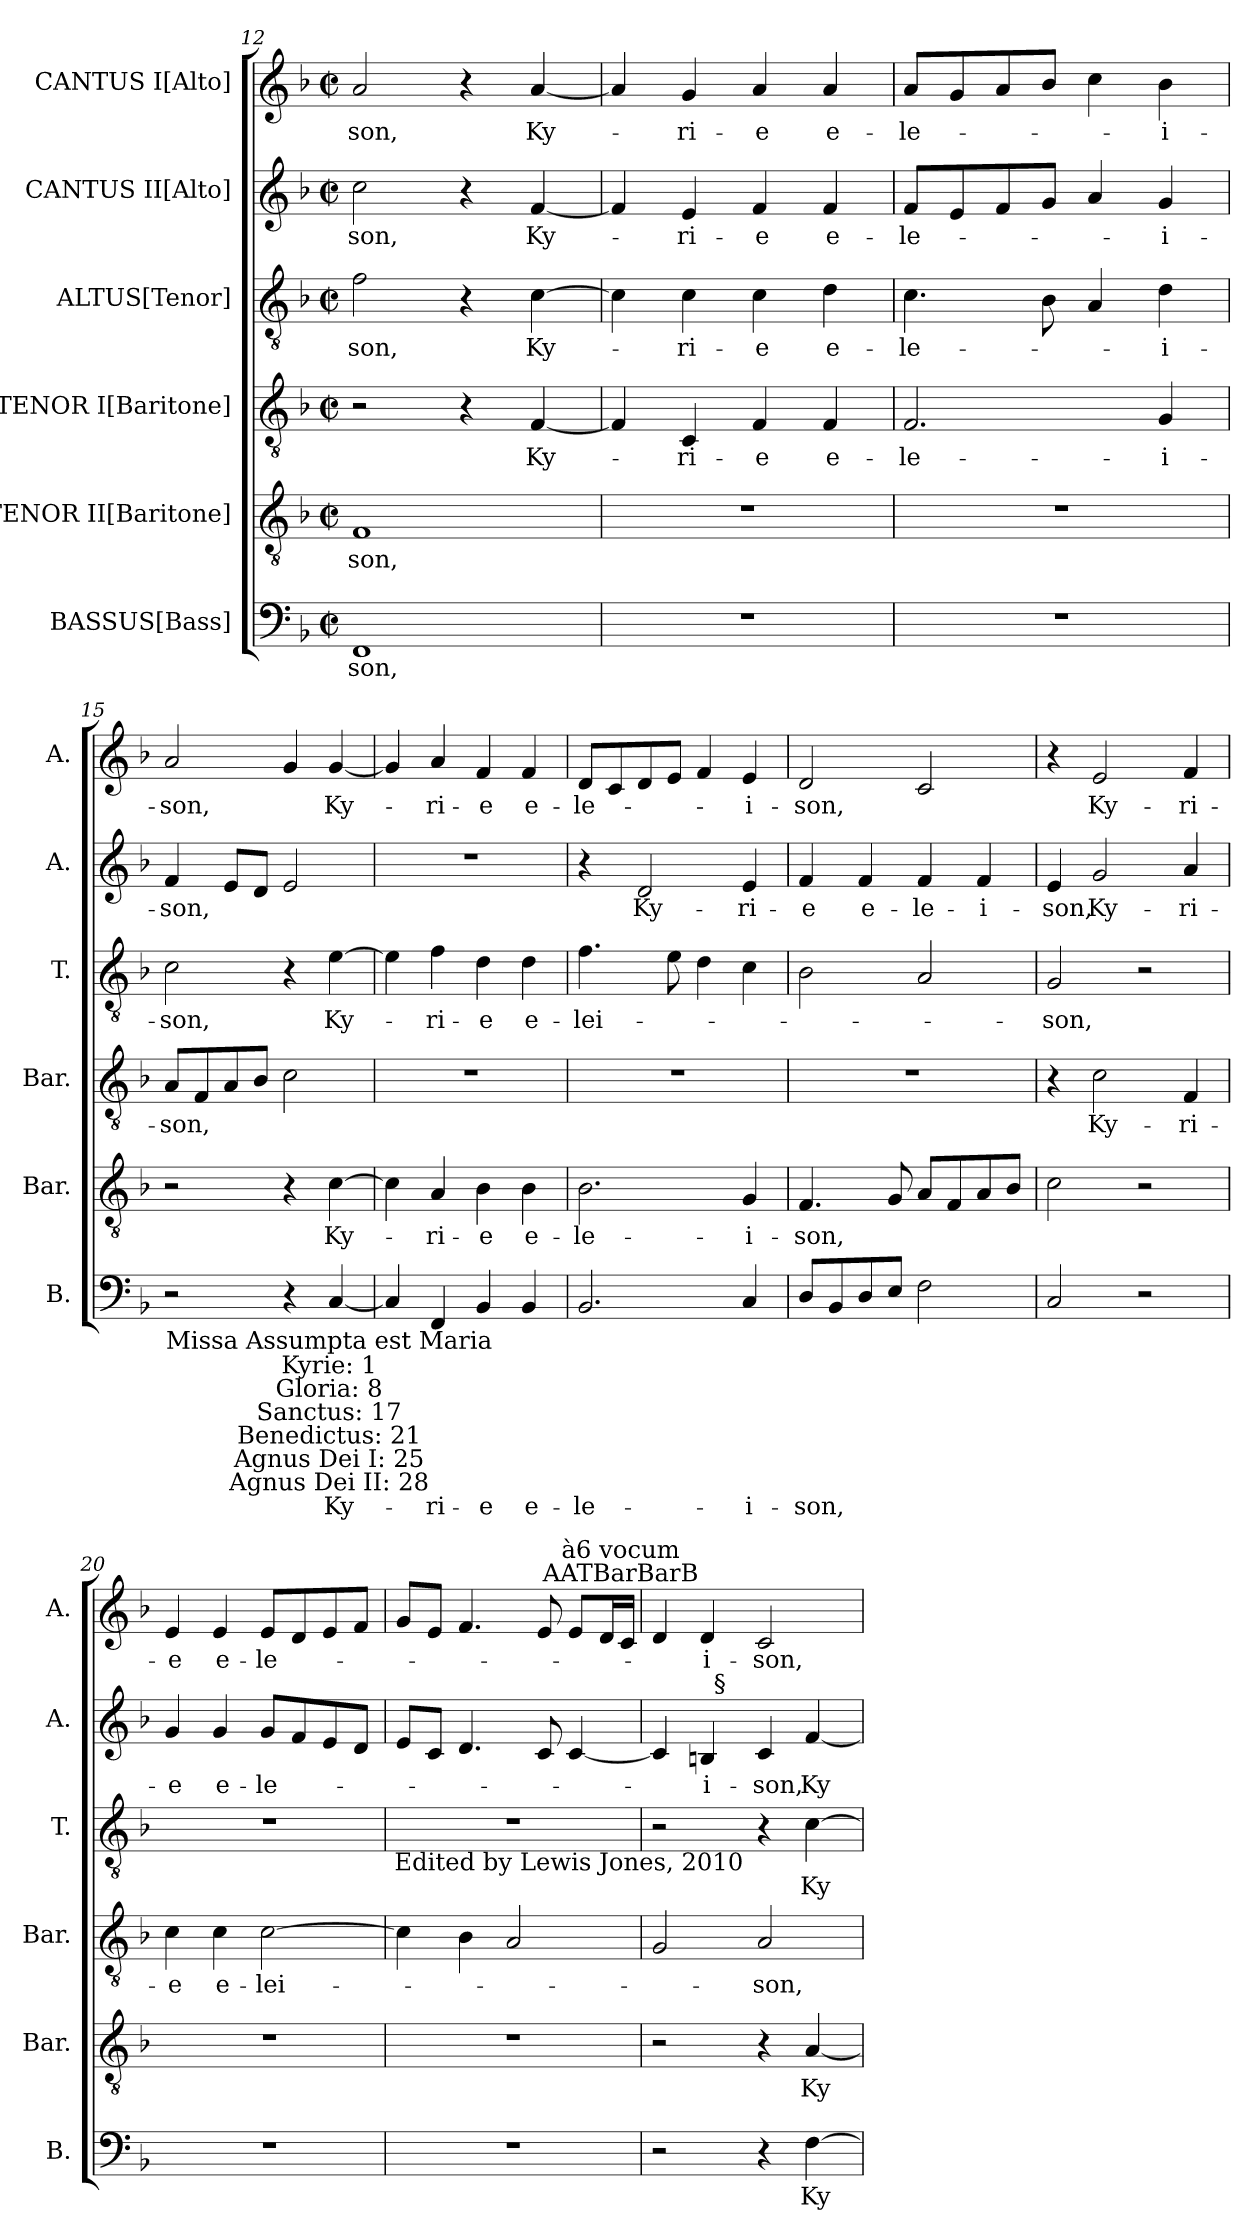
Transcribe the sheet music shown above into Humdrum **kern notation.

**kern	**text	**kern	**text	**kern	**text	**kern	**text	**kern	**text	**kern	**text
*part6	*part6	*part5	*part5	*part4	*part4	*part3	*part3	*part2	*part2	*part1	*part1
*staff6	*staff6	*staff5	*staff5	*staff4	*staff4	*staff3	*staff3	*staff2	*staff2	*staff1	*staff1
*I"BASSUS[Bass]	*	*I"TENOR II[Baritone]	*	*I"TENOR I[Baritone]	*	*I"ALTUS[Tenor]	*	*I"CANTUS II[Alto]	*	*I"CANTUS I[Alto]	*
*I'B.	*	*I'Bar.	*	*I'Bar.	*	*I'T.	*	*I'A.	*	*I'A.	*
*clefF4	*	*clefGv2	*	*clefGv2	*	*clefGv2	*	*clefG2	*	*clefG2	*
*	*	*ITrd7c12	*	*ITrd7c12	*	*ITrd7c12	*	*	*	*	*
*k[b-]	*	*k[b-]	*	*k[b-]	*	*k[b-]	*	*k[b-]	*	*k[b-]	*
*F:	*	*F:	*	*F:	*	*F:	*	*F:	*	*F:	*
*M2/2	*	*M2/2	*	*M2/2	*	*M2/2	*	*M2/2	*	*M2/2	*
*met(c|)	*	*met(c|)	*	*met(c|)	*	*met(c|)	*	*met(c|)	*	*met(c|)	*
=12	=12	=12	=12	=12	=12	=12	=12	=12	=12	=12	=12
!	!LO:LY:b	!	!LO:LY:b	!	!	!	!LO:LY:b	!	!LO:LY:b	!	!LO:LY:b
1FF	-son,	1FF	-son,	2r	.	2F\	-son,	2cc\	-son,	2a/	-son,
.	.	.	.	4r	.	4r	.	4r	.	4r	.
!	!	!	!	!	!LO:LY:b	!	!LO:LY:b	!	!LO:LY:b	!	!LO:LY:b
.	.	.	.	[<4FF/	Ky-	[>4C\	Ky-	[<4f/	Ky-	[<4a/	Ky-
!!LO:PB:g=z
=13	=13	=13	=13	=13	=13	=13	=13	=13	=13	=13	=13
1r	.	1r	.	4FF/]	.	4C\]	.	4f/]	.	4a/]	.
!	!	!	!	!	!LO:LY:b	!	!LO:LY:b	!	!LO:LY:b	!	!LO:LY:b
.	.	.	.	4CC/	-ri-	4C\	-ri-	4e/	-ri-	4g/	-ri-
!	!	!	!	!	!LO:LY:b	!	!LO:LY:b	!	!LO:LY:b	!	!LO:LY:b
.	.	.	.	4FF/	-e	4C\	-e	4f/	-e	4a/	-e
!	!	!	!	!	!LO:LY:b	!	!LO:LY:b	!	!LO:LY:b	!	!LO:LY:b
.	.	.	.	4FF/	e-	4D\	e-	4f/	e-	4a/	e-
=14	=14	=14	=14	=14	=14	=14	=14	=14	=14	=14	=14
!	!	!	!	!	!LO:LY:b	!	!LO:LY:b	!	!LO:LY:b	!	!LO:LY:b
1r	.	1r	.	2.FF/	-le-	4.C\	-le-	8f/L	-le-	8a/L	-le-
.	.	.	.	.	.	.	.	8e/	.	8g/	.
.	.	.	.	.	.	.	.	8f/	.	8a/	.
.	.	.	.	.	.	8BB-\	.	8g/J	.	8b-/J	.
.	.	.	.	.	.	4AA/	.	4a/	.	4cc\	.
!	!	!	!	!	!LO:LY:b	!	!LO:LY:b	!	!LO:LY:b	!	!LO:LY:b
.	.	.	.	4GG/	-i-	4D\	-i-	4g/	-i-	4b-\	-i-
=15	=15	=15	=15	=15	=15	=15	=15	=15	=15	=15	=15
!	!	!	!	!	!LO:LY:b	!	!LO:LY:b	!	!LO:LY:b	!	!LO:LY:b
2r	.	2r	.	8AA/L	-son,	2C\	-son,	4f/	-son,	2a/	-son,
.	.	.	.	8FF/	.	.	.	.	.	.	.
.	.	.	.	8AA/	.	.	.	8e/L	.	.	.
.	.	.	.	8BB-/J	.	.	.	8d/J	.	.	.
4r	.	4r	.	2C\	.	4r	.	2e/	.	4g/	.
!LO:TX:b:cj:t=Missa Assumpta est Maria	!	!	!	!	!	!	!	!	!	!	!
!LO:TX:b:cj:t=Kyrie&colon;                                                    1\nGloria&colon;                                                   8\nSanctus&colon;                                              17\nBenedictus&colon;                                         21\nAgnus Dei I&colon;                                       25\nAgnus Dei II&colon;                                      28	!	!	!	!	!	!	!	!	!	!	!
!	!LO:LY:b	!	!LO:LY:b	!	!	!	!LO:LY:b	!	!	!	!LO:LY:b
[<4C/	Ky-	[>4C\	Ky-	.	.	[>4E\	Ky-	.	.	[<4g/	Ky-
=16	=16	=16	=16	=16	=16	=16	=16	=16	=16	=16	=16
4C/]	.	4C\]	.	1r	.	4E\]	.	1r	.	4g/]	.
!	!LO:LY:b	!	!LO:LY:b	!	!	!	!LO:LY:b	!	!	!	!LO:LY:b
4FF/	-ri-	4AA/	-ri-	.	.	4F\	-ri-	.	.	4a/	-ri-
!	!LO:LY:b	!	!LO:LY:b	!	!	!	!LO:LY:b	!	!	!	!LO:LY:b
4BB-/	-e	4BB-\	-e	.	.	4D\	-e	.	.	4f/	-e
!	!LO:LY:b	!	!LO:LY:b	!	!	!	!LO:LY:b	!	!	!	!LO:LY:b
4BB-/	e-	4BB-\	e-	.	.	4D\	e-	.	.	4f/	e-
=17	=17	=17	=17	=17	=17	=17	=17	=17	=17	=17	=17
!	!LO:LY:b	!	!LO:LY:b	!	!	!	!LO:LY:b	!	!	!	!LO:LY:b
2.BB-/	-le-	2.BB-\	-le-	1r	.	4.F\	-lei-	4r	.	8d/L	-le-
.	.	.	.	.	.	.	.	.	.	8c/	.
!	!	!	!	!	!	!	!	!	!LO:LY:b	!	!
.	.	.	.	.	.	.	.	2d/	Ky-	8d/	.
.	.	.	.	.	.	8E\	.	.	.	8e/J	.
.	.	.	.	.	.	4D\	.	.	.	4f/	.
!	!LO:LY:b	!	!LO:LY:b	!	!	!	!	!	!LO:LY:b	!	!LO:LY:b
4C/	-i-	4GG/	-i-	.	.	4C\	.	4e/	-ri-	4e/	-i-
=18	=18	=18	=18	=18	=18	=18	=18	=18	=18	=18	=18
!	!LO:LY:b	!	!LO:LY:b	!	!	!	!	!	!LO:LY:b	!	!LO:LY:b
8D/L	-son,	4.FF/	-son,	1r	.	2BB-\	.	4f/	-e	2d/	-son,
8BB-/	.	.	.	.	.	.	.	.	.	.	.
!	!	!	!	!	!	!	!	!	!LO:LY:b	!	!
8D/	.	.	.	.	.	.	.	4f/	e-	.	.
8E/J	.	8GG/	.	.	.	.	.	.	.	.	.
!	!	!	!	!	!	!	!	!	!LO:LY:b	!	!
2F\	.	8AA/L	.	.	.	2AA/	.	4f/	-le-	2c/	.
.	.	8FF/	.	.	.	.	.	.	.	.	.
!	!	!	!	!	!	!	!	!	!LO:LY:b	!	!
.	.	8AA/	.	.	.	.	.	4f/	-i-	.	.
.	.	8BB-/J	.	.	.	.	.	.	.	.	.
!!LO:LB:g=z
=19	=19	=19	=19	=19	=19	=19	=19	=19	=19	=19	=19
!	!	!	!	!	!	!	!LO:LY:b	!	!LO:LY:b	!	!
2C/	.	2C\	.	4r	.	2GG/	-son,	4e/	-son,	4r	.
!	!	!	!	!	!LO:LY:b	!	!	!	!LO:LY:b	!	!LO:LY:b
.	.	.	.	2C\	Ky-	.	.	2g/	Ky-	2e/	Ky-
2r	.	2r	.	.	.	2r	.	.	.	.	.
!	!	!	!	!	!LO:LY:b	!	!	!	!LO:LY:b	!	!LO:LY:b
.	.	.	.	4FF/	-ri-	.	.	4a/	-ri-	4f/	-ri-
=20	=20	=20	=20	=20	=20	=20	=20	=20	=20	=20	=20
!	!	!	!	!	!LO:LY:b	!	!	!	!LO:LY:b	!	!LO:LY:b
1r	.	1r	.	4C\	-e	1r	.	4g/	-e	4e/	-e
!	!	!	!	!	!LO:LY:b	!	!	!	!LO:LY:b	!	!LO:LY:b
.	.	.	.	4C\	e-	.	.	4g/	e-	4e/	e-
!	!	!	!	!	!LO:LY:b	!	!	!	!LO:LY:b	!	!LO:LY:b
.	.	.	.	[>2C\	-lei-	.	.	8g/L	-le-	8e/L	-le-
.	.	.	.	.	.	.	.	8f/	.	8d/	.
.	.	.	.	.	.	.	.	8e/	.	8e/	.
.	.	.	.	.	.	.	.	8d/J	.	8f/J	.
=21	=21	=21	=21	=21	=21	=21	=21	=21	=21	=21	=21
*	*	*	*	*	*	*^	*	*	*	*	*
1r	.	1r	.	4C\]	.	1r	2.ryy	.	8e/L	.	8g/L	.
.	.	.	.	.	.	.	.	.	8c/J	.	8e/J	.
.	.	.	.	4BB-\	.	.	.	.	4.d/	.	4.f/	.
.	.	.	.	2AA/	.	.	.	.	.	.	.	.
.	.	.	.	.	.	.	.	.	8c/	.	8e/	.
!	!	!	!	!	!	!	!LO:TX:b:cj:t=Edited by Lewis Jones, 2010	!	!	!	!	!
.	.	.	.	.	.	.	4ryy	.	[<4c/	.	8e/L	.
.	.	.	.	.	.	.	.	.	.	.	16d/L	.
!	!	!	!	!	!	!	!	!	!	!	!LO:TX:a:cj:t=à6 vocum\nAATBarBarB	!
.	.	.	.	.	.	.	.	.	.	.	16c/JJ	.
*	*	*	*	*	*	*v	*v	*	*	*	*	*
=22	=22	=22	=22	=22	=22	=22	=22	=22	=22	=22	=22
*	*	*	*	*	*	*	*	*^	*	*	*
2r	.	2r	.	2GG/	.	2r	.	4c/]	4ryy	.	4d/	.
!	!	!	!	!	!	!	!	!	!	!LO:LY:b	!	!LO:LY:b
.	.	.	.	.	.	.	.	4Bn/	32ryy	-i-	4d/	-i-
!	!	!	!	!	!	!	!	!	!LO:TX:a:t=§	!	!	!
.	.	.	.	.	.	.	.	.	2ryy	.	.	.
!	!	!	!	!	!LO:LY:b	!	!	!	!	!LO:LY:b	!	!LO:LY:b
4r	.	4r	.	2AA/	-son,	4r	.	4c/	.	-son,	2c/	-son,
!	!LO:LY:b	!	!LO:LY:b	!	!	!	!LO:LY:b	!	!	!LO:LY:b	!	!
[>4F\	Ky-	[<4AA/	Ky-	.	.	[>4C\	Ky-	[<4f/	.	Ky-	.	.
.	.	.	.	.	.	.	.	.	8..ryy	.	.	.
*	*	*	*	*	*	*	*	*v	*v	*	*	*
=	=	=	=	=	=	=	=	=	=	=	=
*-	*-	*-	*-	*-	*-	*-	*-	*-	*-	*-	*-
